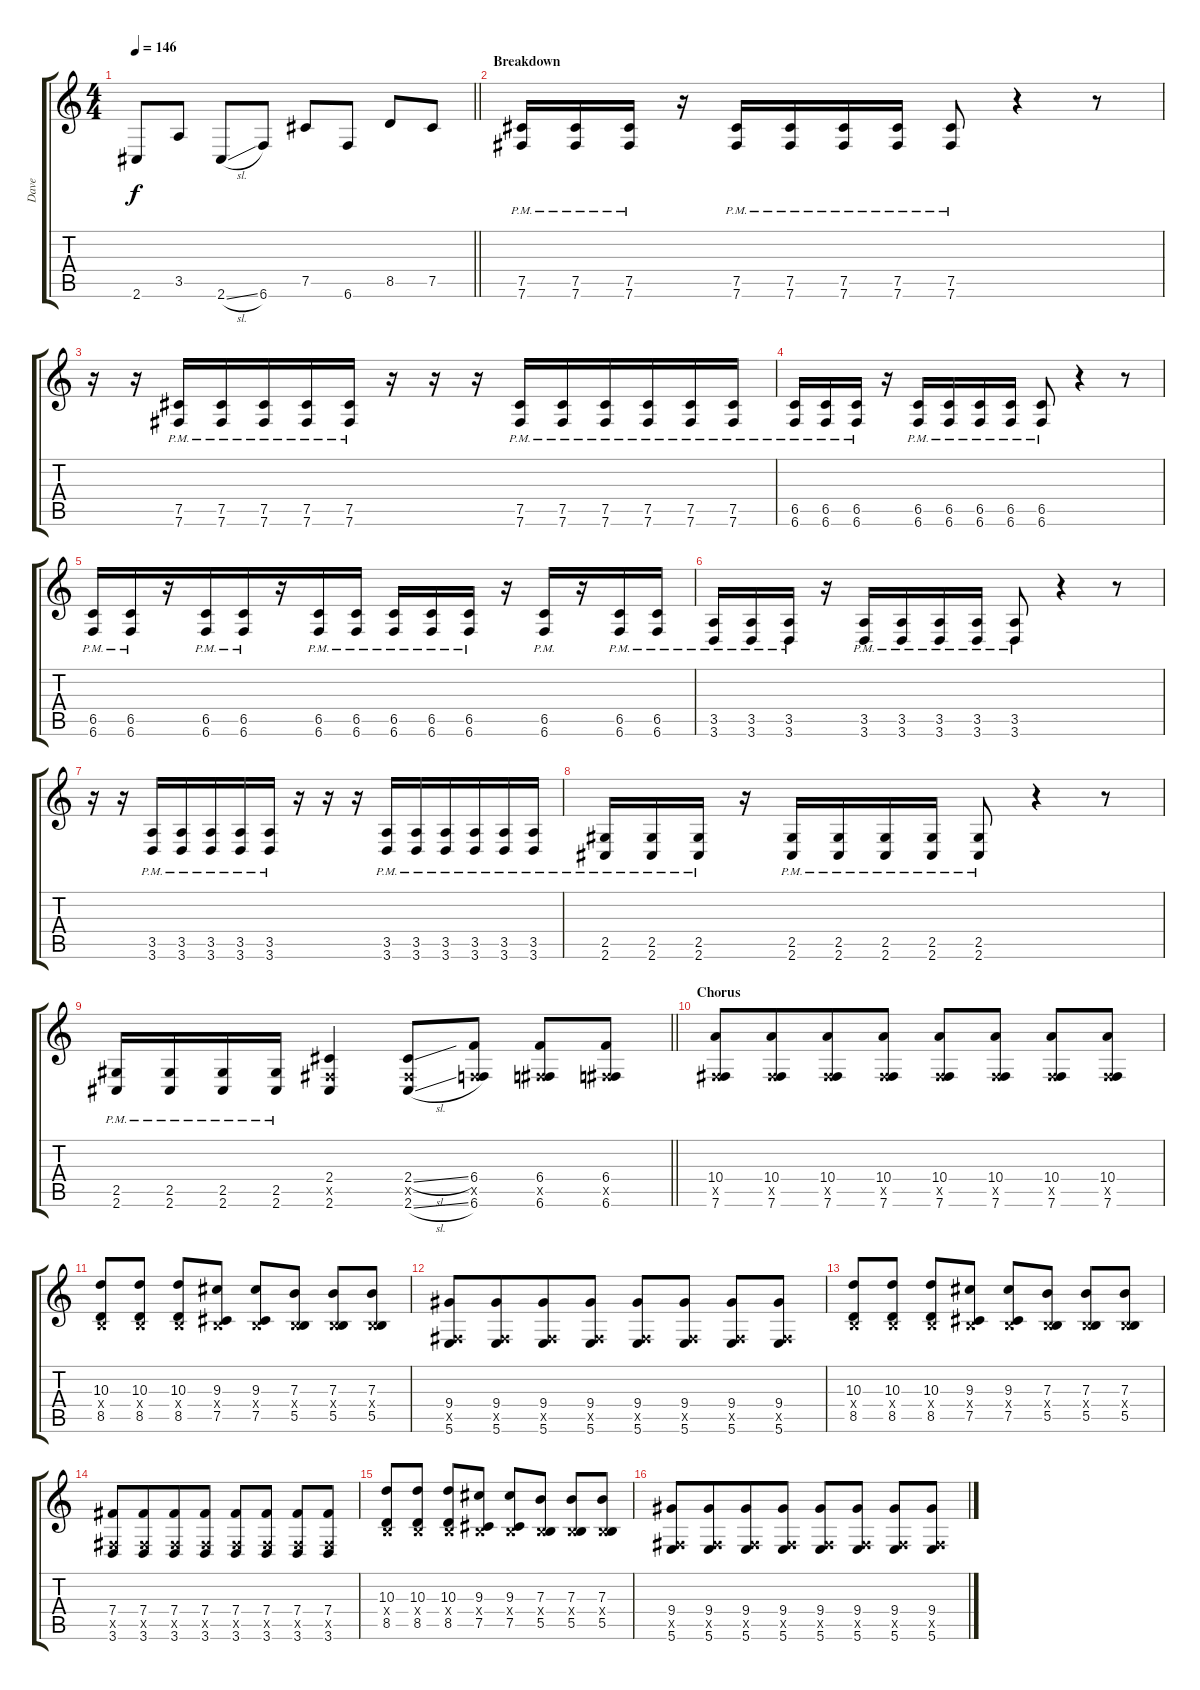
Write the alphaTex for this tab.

\track ("Dave" "Dave") {instrument distortionguitar bank 255}
\staff {score tabs}
\tuning (Db4 Ab3 E3 B2 Gb2 B1) {hide}
\ts (4 4)
\tempo 146
\clef g2
\barLineRight lightlight
\ks c
2.6.8{dy f beam merge} 3.5.8 2.6{sl}.8 6.6.8 7.5.8{beam merge} 6.6.8 8.5.8 7.5.8 |
\section ("" "Breakdown")
(7.5 7.6{pm}).16 (7.5 7.6{pm}).16{beam merge} (7.5 7.6{pm}).16 r.16 (7.5{pm} 7.6{pm}).16 (7.5{pm} 7.6{pm}).16 (7.5{pm} 7.6{pm}).16 (7.5{pm} 7.6{pm}).16 (7.5{pm} 7.6{pm}).8 r.4 r.8 |
r.16 r.16{beam merge} (7.5{pm} 7.6{pm}).16 (7.5{pm} 7.6{pm}).16{beam merge} (7.5{pm} 7.6{pm}).16 (7.5{pm} 7.6{pm}).16 (7.5{pm} 7.6{pm}).16 r.16 r.16{beam merge} r.16{beam merge} (7.5{pm} 7.6{pm}).16 (7.5{pm} 7.6{pm}).16{beam merge} (7.5{pm} 7.6{pm}).16 (7.5{pm} 7.6{pm}).16 (7.5{pm} 7.6{pm}).16{beam merge} (7.5{pm} 7.6).16 |
(6.5 6.6{pm}).16 (6.5 6.6{pm}).16{beam merge} (6.5 6.6{pm}).16 r.16 (6.5{pm} 6.6{pm}).16 (6.5{pm} 6.6{pm}).16 (6.5{pm} 6.6{pm}).16 (6.5{pm} 6.6{pm}).16 (6.5{pm} 6.6{pm}).8 r.4 r.8 |
(6.5{pm} 6.6{pm}).16 (6.5{pm} 6.6{pm}).16 r.16 (6.5{pm} 6.6{pm}).16{beam merge} (6.5{pm} 6.6{pm}).16 r.16 (6.5{pm} 6.6{pm}).16 (6.5{pm} 6.6{pm}).16 (6.5{pm} 6.6{pm}).16 (6.5{pm} 6.6{pm}).16 (6.5{pm} 6.6{pm}).16 r.16 (6.5{pm} 6.6{pm}).16{beam merge} r.16 (6.5{pm} 6.6{pm}).16{beam merge} (6.5{pm} 6.6{pm}).16 |
(3.5 3.6{pm}).16 (3.5 3.6{pm}).16{beam merge} (3.5 3.6{pm}).16 r.16 (3.5{pm} 3.6{pm}).16 (3.5{pm} 3.6{pm}).16 (3.5{pm} 3.6{pm}).16 (3.5{pm} 3.6{pm}).16 (3.5{pm} 3.6{pm}).8 r.4 r.8 |
r.16 r.16{beam merge} (3.5{pm} 3.6{pm}).16 (3.5{pm} 3.6{pm}).16{beam merge} (3.5{pm} 3.6{pm}).16 (3.5{pm} 3.6{pm}).16 (3.5{pm} 3.6{pm}).16 r.16 r.16{beam merge} r.16{beam merge} (3.5{pm} 3.6{pm}).16 (3.5{pm} 3.6{pm}).16{beam merge} (3.5{pm} 3.6{pm}).16 (3.5{pm} 3.6{pm}).16 (3.5{pm} 3.6{pm}).16{beam merge} (3.5{pm} 3.6).16 |
(2.5 2.6{pm}).16 (2.5 2.6{pm}).16{beam merge} (2.5 2.6{pm}).16 r.16 (2.5{pm} 2.6{pm}).16 (2.5{pm} 2.6{pm}).16 (2.5{pm} 2.6{pm}).16 (2.5{pm} 2.6{pm}).16 (2.5{pm} 2.6{pm}).8 r.4 r.8 |
\barLineRight lightlight
(2.5{pm} 2.6{pm}).16 (2.5{pm} 2.6{pm}).16{beam merge} (2.5{pm} 2.6{pm}).16 (2.5{pm} 2.6{pm}).16 (2.4 0.5{x} 2.6).4{beam merge} (2.4{sl} 0.5{x} 2.6{sl}).8{beam merge} (6.4 0.5{x} 6.6).8 (6.4 0.5{x} 6.6).8 (6.4 0.5{x} 6.6).8 |
\section ("" "Chorus")
(10.4 0.5{x} 7.6).8{beam merge} (10.4 0.5{x} 7.6).8{beam merge} (10.4 0.5{x} 7.6).8 (10.4 0.5{x} 7.6).8 (10.4 0.5{x} 7.6).8 (10.4 0.5{x} 7.6).8 (10.4 0.5{x} 7.6).8 (10.4 0.5{x} 7.6).8 |
(10.3 0.4{x} 8.5).8{beam merge} (10.3 0.4{x} 8.5).8 (10.3 0.4{x} 8.5).8 (9.3 0.4{x} 7.5).8 (9.3 0.4{x} 7.5).8 (7.3 0.4{x} 5.5).8 (7.3 0.4{x} 5.5).8 (7.3 0.4{x} 5.5).8 |
(9.4 0.5{x} 5.6).8{beam merge} (9.4 0.5{x} 5.6).8{beam merge} (9.4 0.5{x} 5.6).8 (9.4 0.5{x} 5.6).8 (9.4 0.5{x} 5.6).8 (9.4 0.5{x} 5.6).8 (9.4 0.5{x} 5.6).8 (9.4 0.5{x} 5.6).8 |
(10.3 0.4{x} 8.5).8{beam merge} (10.3 0.4{x} 8.5).8 (10.3 0.4{x} 8.5).8 (9.3 0.4{x} 7.5).8 (9.3 0.4{x} 7.5).8 (7.3 0.4{x} 5.5).8 (7.3 0.4{x} 5.5).8 (7.3 0.4{x} 5.5).8 |
(7.4 0.5{x} 3.6).8{beam merge} (7.4 0.5{x} 3.6).8{beam merge} (7.4 0.5{x} 3.6).8 (7.4 0.5{x} 3.6).8 (7.4 0.5{x} 3.6).8 (7.4 0.5{x} 3.6).8 (7.4 0.5{x} 3.6).8 (7.4 0.5{x} 3.6).8 |
(10.3 0.4{x} 8.5).8{beam merge} (10.3 0.4{x} 8.5).8 (10.3 0.4{x} 8.5).8 (9.3 0.4{x} 7.5).8 (9.3 0.4{x} 7.5).8 (7.3 0.4{x} 5.5).8 (7.3 0.4{x} 5.5).8 (7.3 0.4{x} 5.5).8 |
(9.4 0.5{x} 5.6).8{beam merge} (9.4 0.5{x} 5.6).8{beam merge} (9.4 0.5{x} 5.6).8 (9.4 0.5{x} 5.6).8 (9.4 0.5{x} 5.6).8 (9.4 0.5{x} 5.6).8 (9.4 0.5{x} 5.6).8 (9.4 0.5{x} 5.6).8
